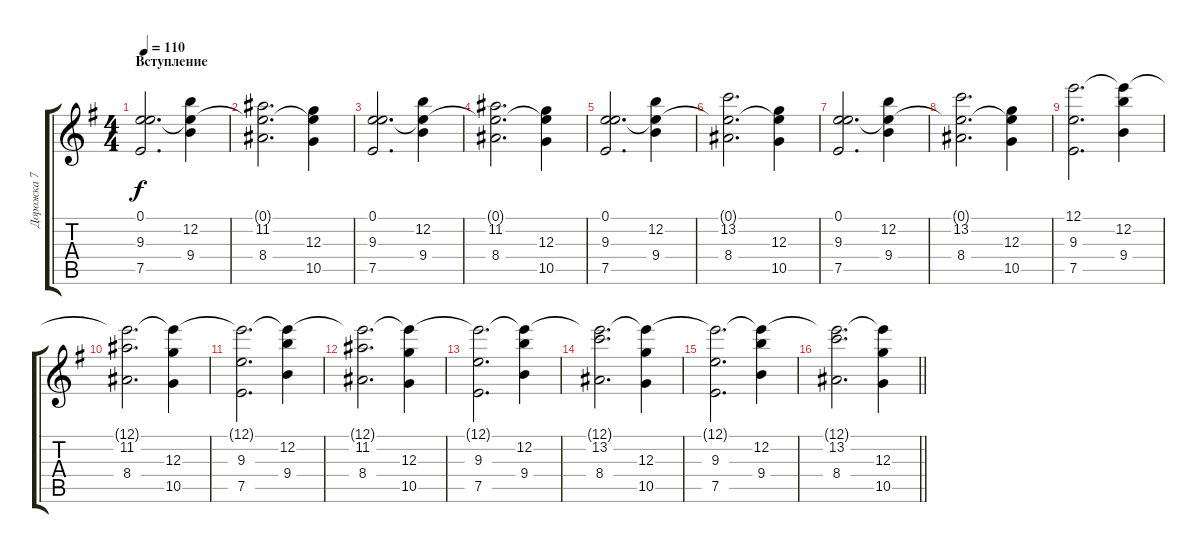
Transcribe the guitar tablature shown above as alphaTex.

\track ("Дорожка 7" "Дорожка 7") {instrument acousticguitarsteel}
\staff {score tabs}
\tuning (E4 B3 G3 D3 A2 E2) {hide}
\ts (4 4)
\section ("" "Вступление")
\tempo 110
\clef g2
\ks eminor
(0.1 9.3 7.5).2{d dy f instrument acousticguitarsteel} (0.1{t} 12.2 9.4).4 |
(0.1{t} 11.2 8.4).2{d} (0.1{t} 12.3 10.5).4 |
(0.1 9.3 7.5).2{d} (0.1{t} 12.2 9.4).4 |
(0.1{t} 11.2 8.4).2{d} (0.1{t} 12.3 10.5).4 |
(0.1 9.3 7.5).2{d} (0.1{t} 12.2 9.4).4 |
(0.1{t} 13.2 8.4).2{d} (0.1{t} 12.3 10.5).4 |
(0.1 9.3 7.5).2{d} (0.1{t} 12.2 9.4).4 |
(0.1{t} 13.2 8.4).2{d} (0.1{t} 12.3 10.5).4 |
(12.1 9.3 7.5).2{d} (12.1{t} 12.2 9.4).4 |
(12.1{t} 11.2 8.4).2{d} (12.1{t} 12.3 10.5).4 |
(12.1{t} 9.3 7.5).2{d} (12.1{t} 12.2 9.4).4 |
(12.1{t} 11.2 8.4).2{d} (12.1{t} 12.3 10.5).4 |
(12.1{t} 9.3 7.5).2{d} (12.1{t} 12.2 9.4).4 |
(12.1{t} 13.2 8.4).2{d} (12.1{t} 12.3 10.5).4 |
(12.1{t} 9.3 7.5).2{d} (12.1{t} 12.2 9.4).4 |
\barLineRight lightlight
(12.1{t} 13.2 8.4).2{d} (12.1{t} 12.3 10.5).4
